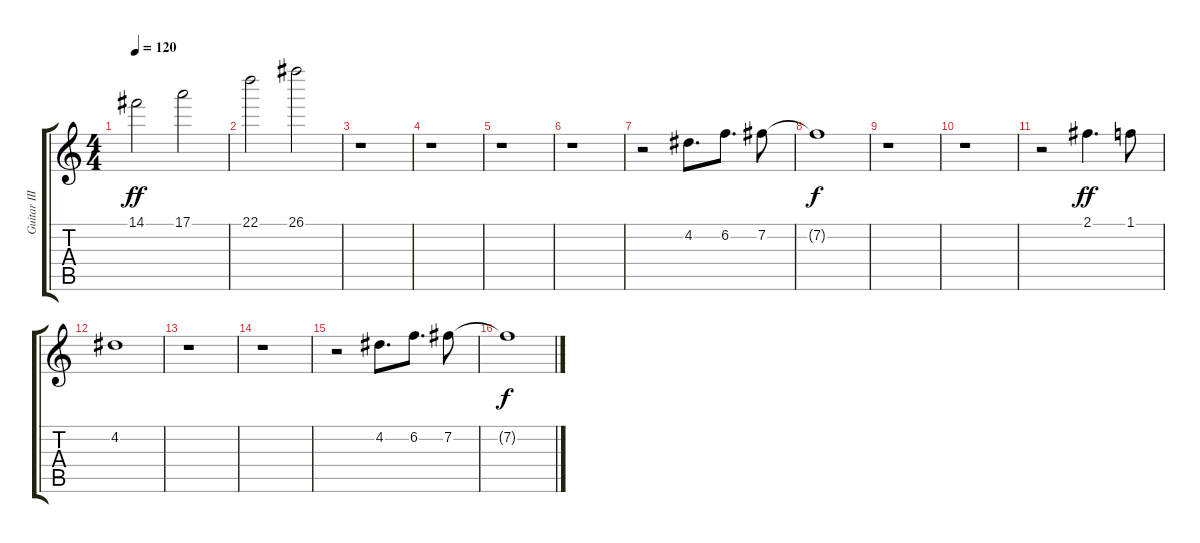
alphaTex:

\track ("Guitar III" "Guitar III") {instrument distortionguitar}
\staff {score tabs}
\tuning (E4 B3 G3 D3 A2 E2) {hide}
\ts (4 4)
\tempo 120
\clef g2
\ks c
14.1.2{dy ff} 17.1.2 |
22.1.2 26.1.2 |
r.1 |
r.1 |
r.1 |
r.1 |
r.2 4.2.8{d} 6.2.8{d} 7.2.8 |
7.2{t}.1{dy f} |
r.1 |
r.1 |
r.2 2.1.4{d dy ff} 1.1.8 |
4.2.1 |
r.1 |
r.1 |
r.2 4.2.8{d} 6.2.8{d} 7.2.8 |
7.2{t}.1{dy f}
